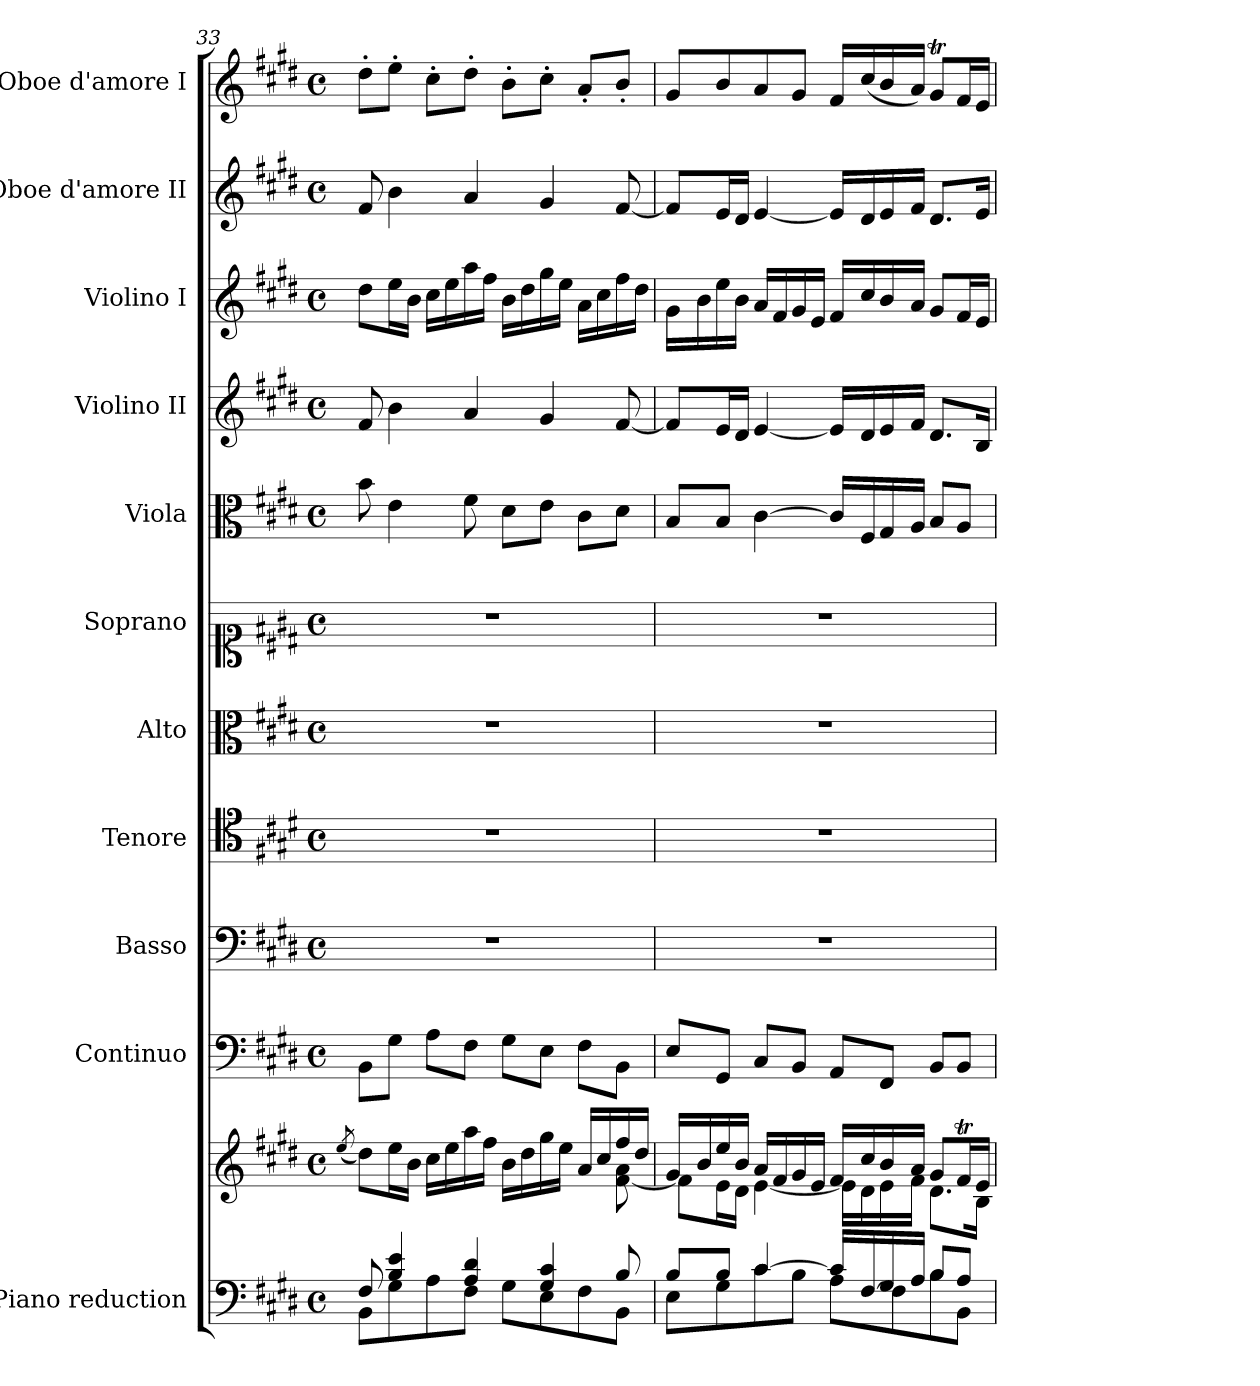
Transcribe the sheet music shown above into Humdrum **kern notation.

**kern	**kern	**kern	**kern	**kern	**kern	**kern	**kern	**kern	**kern	**kern	**kern
*part11	*part11	*part10	*part9	*part8	*part7	*part6	*part5	*part4	*part3	*part2	*part1
*staff12	*staff11	*staff10	*staff9	*staff8	*staff7	*staff6	*staff5	*staff4	*staff3	*staff2	*staff1
*I"Piano reduction	*	*I"Continuo	*I"Basso	*I"Tenore	*I"Alto	*I"Soprano	*I"Viola	*I"Violino II	*I"Violino I	*I"Oboe d'amore II	*I"Oboe d'amore I
*I'Pno	*	*	*	*	*	*	*I'Vla	*I'Vln	*I'Vln	*I'Ob	*I'Ob
*clefF4	*clefG2	*clefF4	*clefF4	*clefC4	*clefC3	*clefC1	*clefC3	*clefG2	*clefG2	*clefG2	*clefG2
*k[f#c#g#d#]	*k[f#c#g#d#]	*k[f#c#g#d#]	*k[f#c#g#d#]	*k[f#c#g#d#]	*k[f#c#g#d#]	*k[f#c#g#d#]	*k[f#c#g#d#]	*k[f#c#g#d#]	*k[f#c#g#d#]	*k[f#c#g#d#]	*k[f#c#g#d#]
*M4/4	*M4/4	*M4/4	*M4/4	*M4/4	*M4/4	*M4/4	*M4/4	*M4/4	*M4/4	*M4/4	*M4/4
*met(c)	*met(c)	*met(c)	*met(c)	*met(c)	*met(c)	*met(c)	*met(c)	*met(c)	*met(c)	*met(c)	*met(c)
=33	=33	=33	=33	=33	=33	=33	=33	=33	=33	=33	=33
.	(<8qee/	.	.	.	.	.	.	.	.	.	.
*^	*^	*	*	*	*	*	*	*	*	*	*
8F#/	8BB\L	8dd#\L)	2.ryy	8BB\L	1r	1r	1r	1r	8b\	8f#/	8dd#\L	8f#/	8dd#'\L
4B/ 4e/	8G#\	16ee\L	.	8G#\J	.	.	.	.	4e\	4b\	16ee\L	4b\	8ee'\J
.	.	16b\JJ	.	.	.	.	.	.	.	.	16b\JJ	.	.
.	8A\	16cc#\LL	.	8A\L	.	.	.	.	.	.	16cc#\LL	.	8cc#'\L
.	.	16ee\	.	.	.	.	.	.	.	.	16ee\	.	.
4A/ 4d#/	8F#\J	16aa\	.	8F#\J	.	.	.	.	8f#\	4a/	16aa\	4a/	8dd#'\J
.	.	16ff#\JJ	.	.	.	.	.	.	.	.	16ff#\JJ	.	.
.	8G#\L	16b\LL	.	8G#\L	.	.	.	.	8d#\L	.	16b\LL	.	8b'\L
.	.	16dd#\	.	.	.	.	.	.	.	.	16dd#\	.	.
4G#/ 4c#/	8E\	16gg#\	.	8E\J	.	.	.	.	8e\J	4g#/	16gg#\	4g#/	8cc#'\J
.	.	16ee\JJ	.	.	.	.	.	.	.	.	16ee\JJ	.	.
.	8F#\	16a/LL	8ryy	8F#\L	.	.	.	.	8c#\L	.	16a\LL	.	8a'/L
.	.	16cc#/	.	.	.	.	.	.	.	.	16cc#\	.	.
8B/	8BB\J	16ff#/	[8f#\ 8a\	8BB\J	.	.	.	.	8d#\J	[8f#/	16ff#\	[8f#/	8b'/J
.	.	16dd#/JJ	.	.	.	.	.	.	.	.	16dd#\JJ	.	.
!!LO:PB:g=z
=34	=34	=34	=34	=34	=34	=34	=34	=34	=34	=34	=34	=34	=34
8B/L	8E\L	16g#/LL	8f#\L]	8E/L	1r	1r	1r	1r	8B/L	8f#/L]	16g#\LL	8f#/L]	8g#/L
.	.	16b/	.	.	.	.	.	.	.	.	16b\	.	.
8B/J	8G#\	16ee/	16e\L	8GG#/J	.	.	.	.	8B/J	16e/L	16ee\	16e/L	8b/
.	.	16b/JJ	16d#\JJ	.	.	.	.	.	.	16d#/JJ	16b\JJ	16d#/JJ	.
[4c#/	8c#\	16a/LL	[4e\	8C#/L	.	.	.	.	[4c#\	[4e/	16a/LL	[4e/	8a/
.	.	16f#/	.	.	.	.	.	.	.	.	16f#/	.	.
.	8B\J	16g#/	.	8BB/J	.	.	.	.	.	.	16g#/	.	8g#/J
.	.	16e/JJ	.	.	.	.	.	.	.	.	16e/JJ	.	.
16c#/LL]	8A\L	16f#/LL	16e\LL]	8AA/L	.	.	.	.	16c#/LL]	16e/LL]	16f#/LL	16e/LL]	16f#/LL
[16F#/	.	16cc#/	16d#\	.	.	.	.	.	16F#/	16d#/	16cc#/	16d#/	(<16cc#/
16G#/	8F#\]	16b/	16e\	8FF#/J	.	.	.	.	16G#/	16e/	16b/	16e/	16b/
16A/JJ	.	16a/JJ	16f#\JJ	.	.	.	.	.	16A/JJ	16f#/JJ	16a/JJ	16f#/JJ	16a/JJ)
8B/L	8B\	8g#/L	8.d#\L	8BB/L	.	.	.	.	8B/L	8.d#/L	8g#/L	8.d#/L	8g#t/L
8A/J	8BB\J	16f#T/L	.	8BB/J	.	.	.	.	8A/J	.	16f#/L	.	16f#/L
.	.	16e/JJ	16B\Jk	.	.	.	.	.	.	16B/Jk	16e/JJ	16e/Jk	16e/JJ
*v	*v	*	*	*	*	*	*	*	*	*	*	*	*
*	*v	*v	*	*	*	*	*	*	*	*	*	*
=	=	=	=	=	=	=	=	=	=	=	=
*-	*-	*-	*-	*-	*-	*-	*-	*-	*-	*-	*-
